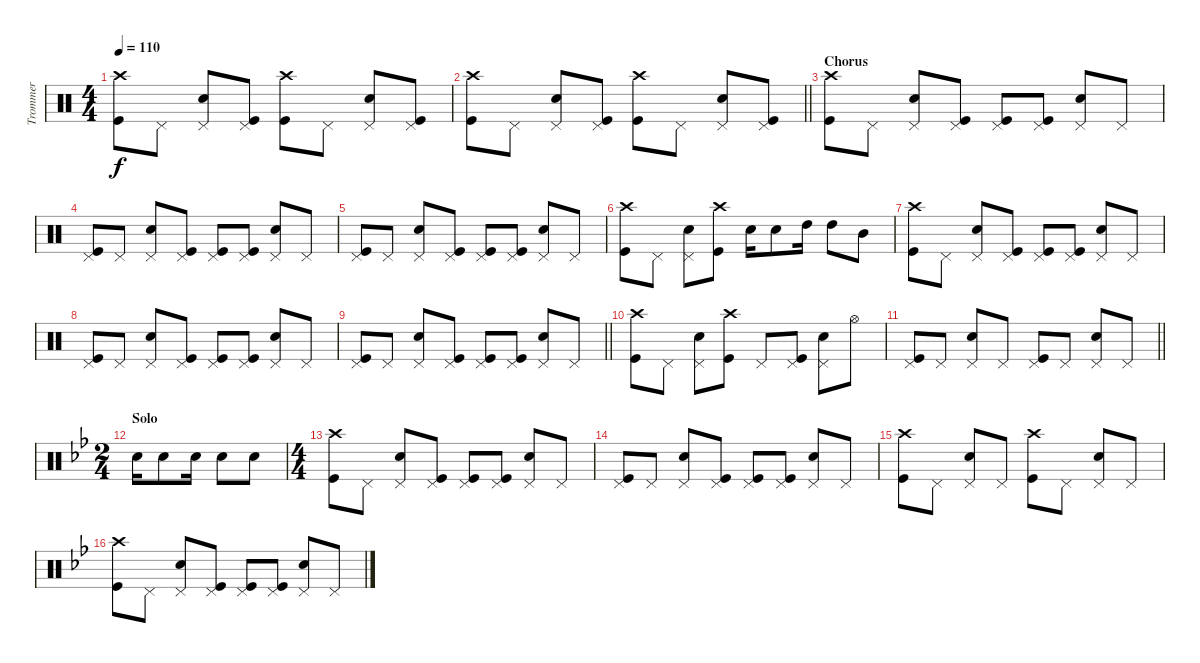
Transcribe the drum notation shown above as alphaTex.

\track ("Trommer" "Trommer") {instrument percussion}
\staff {score}
\articulation defaults
\ts (4 4)
\tempo 110
\clef neutral
\ks c
("Crash high (hit)" "Kick (hit)").8{dy f} "Pedal Hi-Hat (hit)".8 ("Pedal Hi-Hat (hit)" "Electric Snare (hit)").8 ("Pedal Hi-Hat (hit)" "Kick (hit)").8 ("Crash high (hit)" "Kick (hit)").8 "Pedal Hi-Hat (hit)".8 ("Pedal Hi-Hat (hit)" "Electric Snare (hit)").8 ("Pedal Hi-Hat (hit)" "Kick (hit)").8 |
\barLineRight lightlight
("Crash high (hit)" "Kick (hit)").8 "Pedal Hi-Hat (hit)".8 ("Pedal Hi-Hat (hit)" "Electric Snare (hit)").8 ("Pedal Hi-Hat (hit)" "Kick (hit)").8 ("Crash high (hit)" "Kick (hit)").8 "Pedal Hi-Hat (hit)".8 ("Pedal Hi-Hat (hit)" "Electric Snare (hit)").8 ("Pedal Hi-Hat (hit)" "Kick (hit)").8 |
\section ("" "Chorus")
("Crash high (hit)" "Kick (hit)").8 "Pedal Hi-Hat (hit)".8 ("Pedal Hi-Hat (hit)" "Electric Snare (hit)").8 ("Pedal Hi-Hat (hit)" "Kick (hit)").8 ("Pedal Hi-Hat (hit)" "Kick (hit)").8 ("Pedal Hi-Hat (hit)" "Kick (hit)").8 ("Pedal Hi-Hat (hit)" "Electric Snare (hit)").8 "Pedal Hi-Hat (hit)".8 |
("Pedal Hi-Hat (hit)" "Kick (hit)").8 "Pedal Hi-Hat (hit)".8 ("Pedal Hi-Hat (hit)" "Electric Snare (hit)").8 ("Pedal Hi-Hat (hit)" "Kick (hit)").8 ("Pedal Hi-Hat (hit)" "Kick (hit)").8 ("Pedal Hi-Hat (hit)" "Kick (hit)").8 ("Pedal Hi-Hat (hit)" "Electric Snare (hit)").8 "Pedal Hi-Hat (hit)".8 |
("Pedal Hi-Hat (hit)" "Kick (hit)").8 "Pedal Hi-Hat (hit)".8 ("Pedal Hi-Hat (hit)" "Electric Snare (hit)").8 ("Pedal Hi-Hat (hit)" "Kick (hit)").8 ("Pedal Hi-Hat (hit)" "Kick (hit)").8 ("Pedal Hi-Hat (hit)" "Kick (hit)").8 ("Pedal Hi-Hat (hit)" "Electric Snare (hit)").8 "Pedal Hi-Hat (hit)".8 |
("Crash high (hit)" "Kick (hit)").8 "Pedal Hi-Hat (hit)".8 ("Pedal Hi-Hat (hit)" "Electric Snare (hit)").8 ("Crash high (hit)" "Kick (hit)").8 "Electric Snare (hit)".16 "Electric Snare (hit)".8 "High Tom (hit)".16 "High Tom (hit)".8 "Mid Tom (hit)".8 |
("Crash high (hit)" "Kick (hit)").8 "Pedal Hi-Hat (hit)".8 ("Pedal Hi-Hat (hit)" "Electric Snare (hit)").8 ("Pedal Hi-Hat (hit)" "Kick (hit)").8 ("Pedal Hi-Hat (hit)" "Kick (hit)").8 ("Pedal Hi-Hat (hit)" "Kick (hit)").8 ("Pedal Hi-Hat (hit)" "Electric Snare (hit)").8 "Pedal Hi-Hat (hit)".8 |
("Pedal Hi-Hat (hit)" "Kick (hit)").8 "Pedal Hi-Hat (hit)".8 ("Pedal Hi-Hat (hit)" "Electric Snare (hit)").8 ("Pedal Hi-Hat (hit)" "Kick (hit)").8 ("Pedal Hi-Hat (hit)" "Kick (hit)").8 ("Pedal Hi-Hat (hit)" "Kick (hit)").8 ("Pedal Hi-Hat (hit)" "Electric Snare (hit)").8 "Pedal Hi-Hat (hit)".8 |
\barLineRight lightlight
("Pedal Hi-Hat (hit)" "Kick (hit)").8 "Pedal Hi-Hat (hit)".8 ("Pedal Hi-Hat (hit)" "Electric Snare (hit)").8 ("Pedal Hi-Hat (hit)" "Kick (hit)").8 ("Pedal Hi-Hat (hit)" "Kick (hit)").8 ("Pedal Hi-Hat (hit)" "Kick (hit)").8 ("Pedal Hi-Hat (hit)" "Electric Snare (hit)").8 "Pedal Hi-Hat (hit)".8 |
("Crash high (hit)" "Kick (hit)").8 "Pedal Hi-Hat (hit)".8 ("Pedal Hi-Hat (hit)" "Electric Snare (hit)").8 ("Crash high (hit)" "Kick (hit)").8 "Pedal Hi-Hat (hit)".8 ("Pedal Hi-Hat (hit)" "Kick (hit)").8 ("Pedal Hi-Hat (hit)" "Electric Snare (hit)").8 "Hi-Hat (open)".8 |
\barLineRight lightlight
("Pedal Hi-Hat (hit)" "Kick (hit)").8 "Pedal Hi-Hat (hit)".8 ("Pedal Hi-Hat (hit)" "Electric Snare (hit)").8 "Pedal Hi-Hat (hit)".8 ("Pedal Hi-Hat (hit)" "Kick (hit)").8 "Pedal Hi-Hat (hit)".8 ("Pedal Hi-Hat (hit)" "Electric Snare (hit)").8 "Pedal Hi-Hat (hit)".8 |
\ts (2 4)
\section ("" "Solo")
\ks bb "Electric Snare (hit)".16 "Electric Snare (hit)".8 "Electric Snare (hit)".16 "Electric Snare (hit)".8 "Electric Snare (hit)".8
|
\ts (4 4)
("Crash high (hit)" "Kick (hit)").8 "Pedal Hi-Hat (hit)".8 ("Pedal Hi-Hat (hit)" "Electric Snare (hit)").8 ("Pedal Hi-Hat (hit)" "Kick (hit)").8 ("Pedal Hi-Hat (hit)" "Kick (hit)").8 ("Pedal Hi-Hat (hit)" "Kick (hit)").8 ("Pedal Hi-Hat (hit)" "Electric Snare (hit)").8 "Pedal Hi-Hat (hit)".8 |
("Pedal Hi-Hat (hit)" "Kick (hit)").8 "Pedal Hi-Hat (hit)".8 ("Pedal Hi-Hat (hit)" "Electric Snare (hit)").8 ("Pedal Hi-Hat (hit)" "Kick (hit)").8 ("Pedal Hi-Hat (hit)" "Kick (hit)").8 ("Pedal Hi-Hat (hit)" "Kick (hit)").8 ("Pedal Hi-Hat (hit)" "Electric Snare (hit)").8 "Pedal Hi-Hat (hit)".8 |
("Crash high (hit)" "Kick (hit)").8 "Pedal Hi-Hat (hit)".8 ("Pedal Hi-Hat (hit)" "Electric Snare (hit)").8 "Pedal Hi-Hat (hit)".8 ("Crash high (hit)" "Kick (hit)").8 "Pedal Hi-Hat (hit)".8 ("Pedal Hi-Hat (hit)" "Electric Snare (hit)").8 "Pedal Hi-Hat (hit)".8 |
("Crash high (hit)" "Kick (hit)").8 "Pedal Hi-Hat (hit)".8 ("Pedal Hi-Hat (hit)" "Electric Snare (hit)").8 ("Pedal Hi-Hat (hit)" "Kick (hit)").8 ("Pedal Hi-Hat (hit)" "Kick (hit)").8 ("Pedal Hi-Hat (hit)" "Kick (hit)").8 ("Pedal Hi-Hat (hit)" "Electric Snare (hit)").8 "Pedal Hi-Hat (hit)".8
